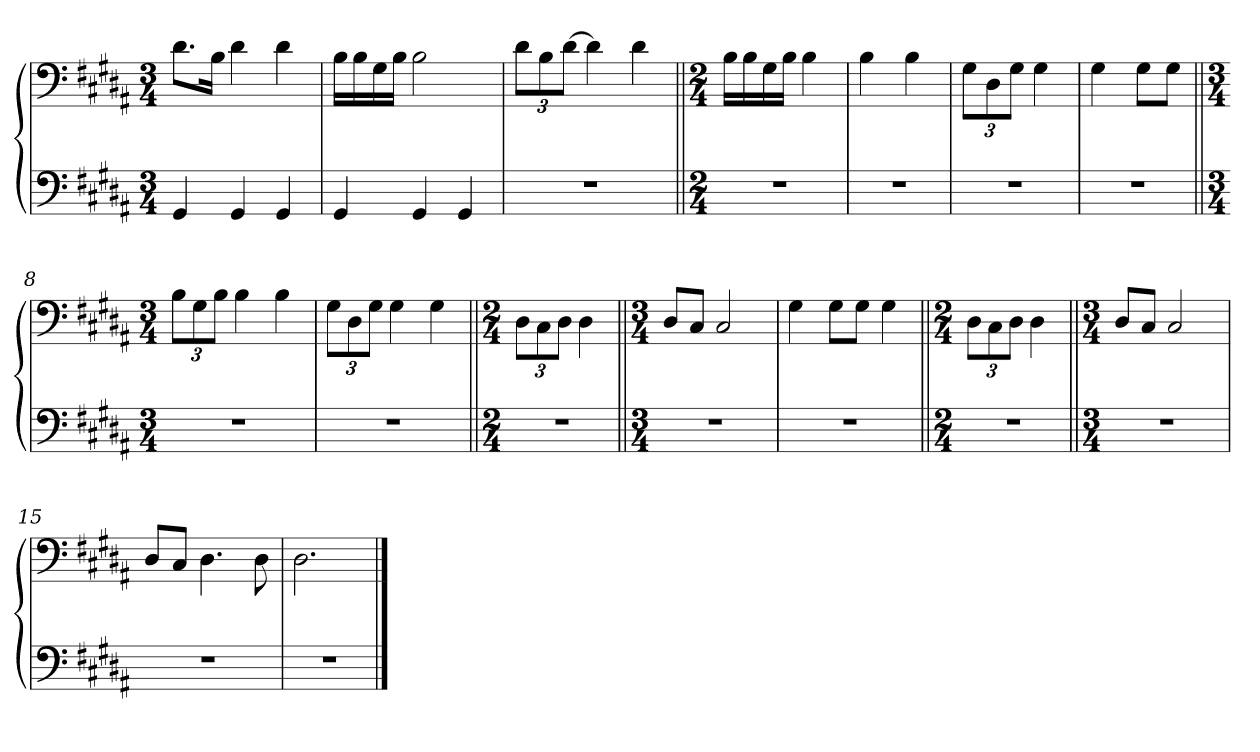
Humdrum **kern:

**kern	**kern
*part1	*part1
*staff2	*staff1
*clefF4	*clefF4
*k[f#c#g#d#a#]	*k[f#c#g#d#a#]
*M3/4	*M3/4
=1	=1
4GG#/	8.d#\L
.	16B\Jk
4GG#/	4d#\
4GG#/	4d#\
=2	=2
4GG#/	16B\LL
.	16B\
.	16G#\
.	16B\JJ
4GG#/	2B\
4GG#/	.
=3	=3
2.r	12d#\L
.	12B\
.	[12d#\J
.	4d#\]
.	4d#\
=4||	=4||
*M2/4	*M2/4
2r	16B\LL
.	16B\
.	16G#\
.	16B\JJ
.	4B\
=5	=5
2r	4B\
.	4B\
=6	=6
2r	12G#\L
.	12D#\
.	12G#\J
.	4G#\
=7	=7
2r	4G#\
.	8G#\L
.	8G#\J
=8||	=8||
*M3/4	*M3/4
2.r	12B\L
.	12G#\
.	12B\J
.	4B\
.	4B\
=9	=9
2.r	12G#\L
.	12D#\
.	12G#\J
.	4G#\
.	4G#\
=10||	=10||
*M2/4	*M2/4
2r	12D#\L
.	12C#\
.	12D#\J
.	4D#\
=11||	=11||
*M3/4	*M3/4
2.r	8D#/L
.	8C#/J
.	2C#/
=12	=12
2.r	4G#\
.	8G#\L
.	8G#\J
.	4G#\
=13||	=13||
*M2/4	*M2/4
2r	12D#\L
.	12C#\
.	12D#\J
.	4D#\
=14||	=14||
*M3/4	*M3/4
2.r	8D#/L
.	8C#/J
.	2C#/
=15	=15
2.r	8D#/L
.	8C#/J
.	4.D#\
.	8D#\
=16	=16
2.r	2.D#\
==	==
*-	*-
